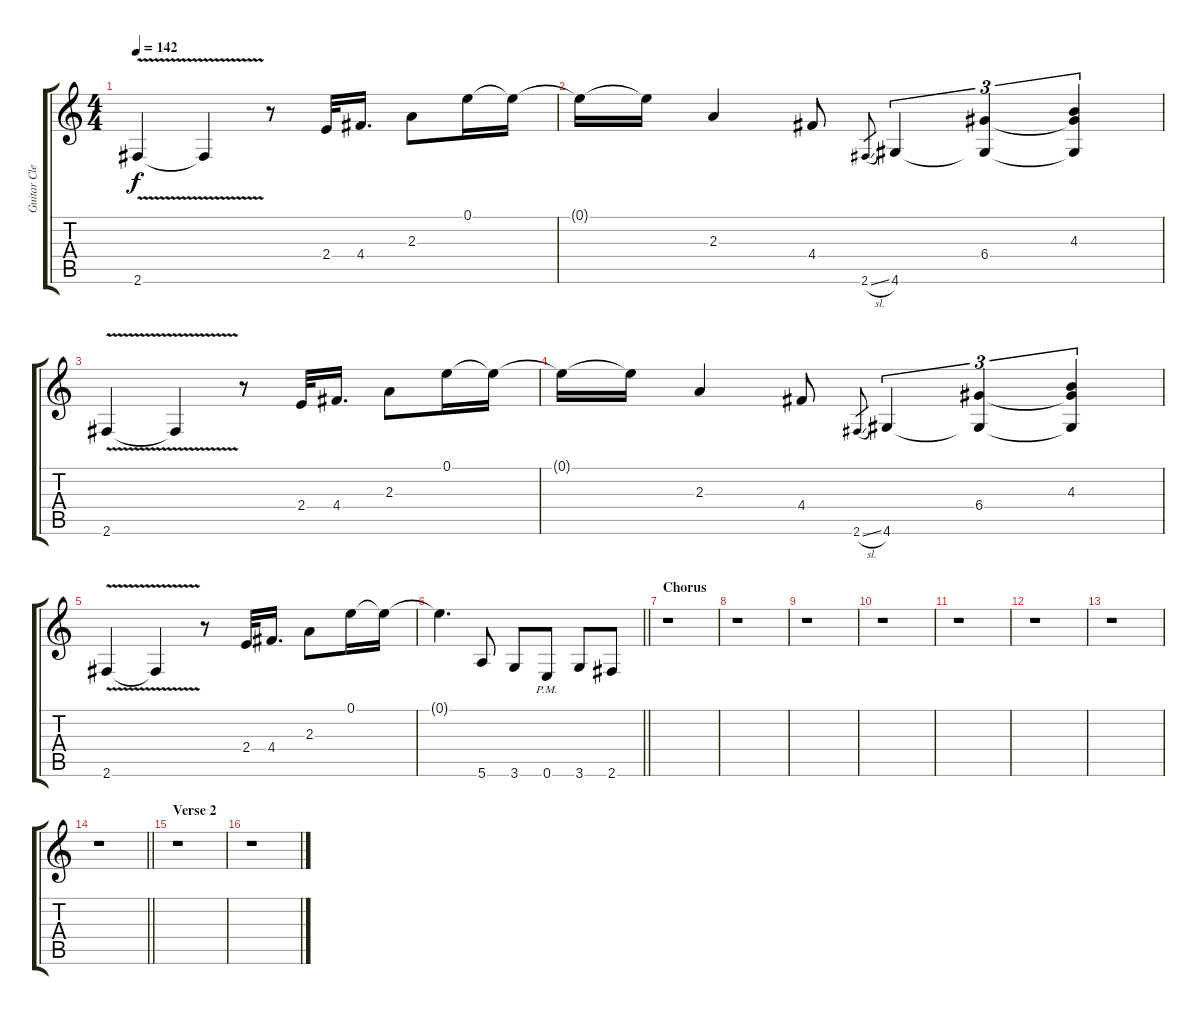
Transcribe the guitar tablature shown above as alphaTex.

\track ("Guitar Clean" "Guitar Cle") {instrument electricguitarclean}
\staff {score tabs}
\tuning (E4 B3 G3 D3 A2 E2) {hide}
\ts (4 4)
\tempo 142
\clef g2
\ks c
2.6{v}.4{dy f} 2.6{t}.4 r.8 2.4.32 4.4.16{d} 2.3.8 0.1.16 0.1{t}.16 |
0.1{t}.16 0.1{t}.16 2.3.4 4.4.8 2.6{sl}.8{gr} 4.6.4{tu (3 2)} (6.4 4.6{t}).4{tu (3 2)} (4.3 6.4{t} 4.6{t}).4{tu (3 2)} |
2.6{v}.4 2.6{t}.4 r.8 2.4.32 4.4.16{d} 2.3.8 0.1.16 0.1{t}.16 |
0.1{t}.16 0.1{t}.16 2.3.4 4.4.8 2.6{sl}.8{gr} 4.6.4{tu (3 2)} (6.4 4.6{t}).4{tu (3 2)} (4.3 6.4{t} 4.6{t}).4{tu (3 2)} |
2.6{v}.4 2.6{t}.4 r.8 2.4.32 4.4.16{d} 2.3.8 0.1.16 0.1{t}.16 |
\barLineRight lightlight
0.1{t}.4{d} 5.6.8 3.6.8 0.6{pm}.8 3.6.8 2.6.8 |
\section ("" "Chorus")
r.1 |
r.1 |
r.1 |
r.1 |
r.1 |
r.1 |
r.1 |
\barLineRight lightlight
r.1 |
\section ("" "Verse 2")
r.1 |
r.1
